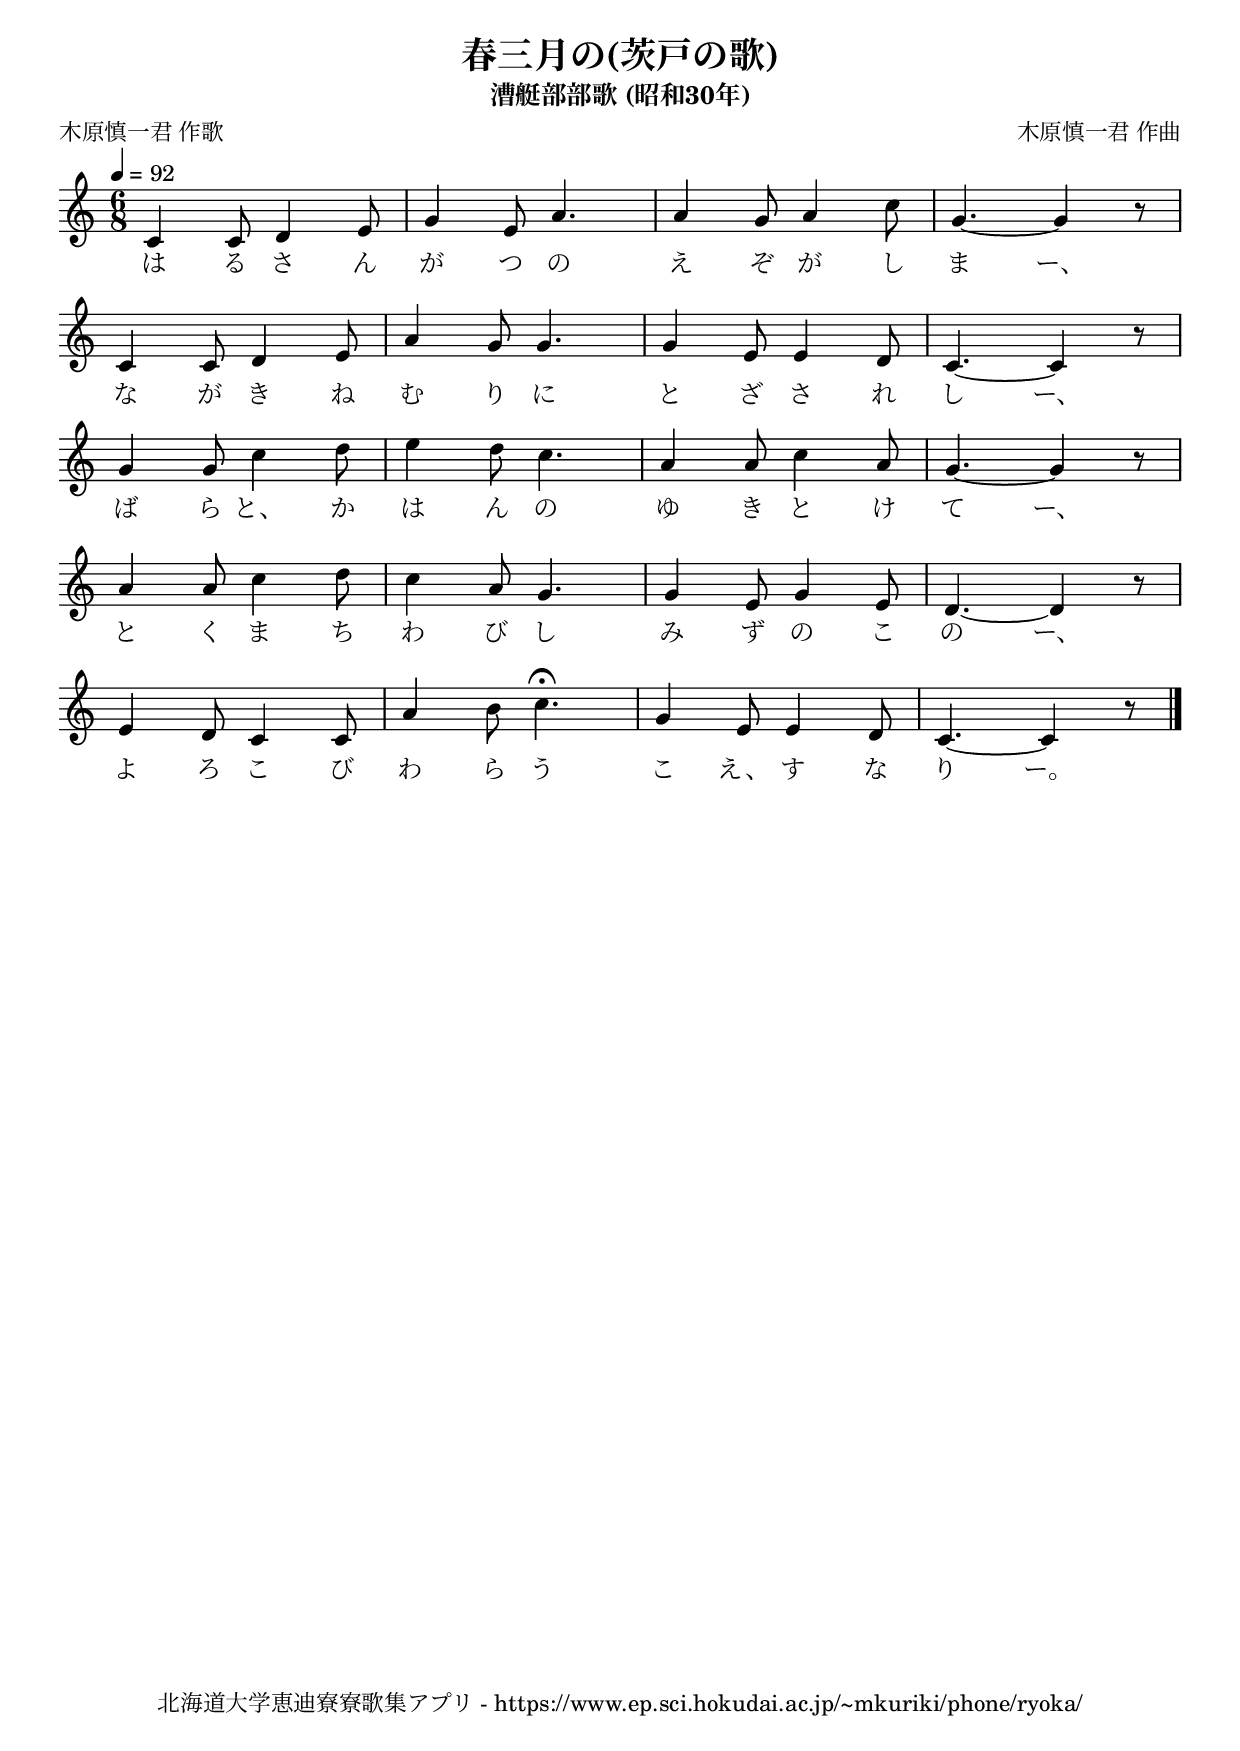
\version "2.18.2"

\paper {indent = 0}

\header {
  title = "春三月の(茨戸の歌)"
  subtitle = "漕艇部部歌 (昭和30年)"
  composer = "木原慎一君 作曲"
  poet = "木原慎一君 作歌"
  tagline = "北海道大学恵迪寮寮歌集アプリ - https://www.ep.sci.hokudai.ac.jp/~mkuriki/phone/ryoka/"
}

melody = \relative c'{
  \tempo 4 = 92
  \autoBeamOff
  \numericTimeSignature
  \override BreathingSign.text = \markup { \musicglyph #"scripts.upedaltoe" } % ブレスの記号指定
  \key c \major
  \time 6/8
  \set melismaBusyProperties = #'()
  c4 c8 d4 e8 |
  g4 e8 a4. |
  a4 g8 a4 c8 |
  g4. ~g4 r8 | \break
  c,4 c8 d4 e8 |
  a4 g8 g4. |
  g4 e8 e4 d8 |
  c4. ~ c4 r8 | \break
  g'4 g8 c4 d8 |
  e4 d8 c4. |
  a4 a8 c4 a8 |
  g4. ~ g4 r8 | \break
  a4 a8 c4 d8 |
  c4 a8 g4. |
  g4 e8 g4 e8 |
  d4. ~ d4 r8 | \break
  e4 d8 c4 c8 |
  a'4 b8 c4.\fermata |
  g4 e8 e4 d8 |
  c4. ~ c4 r8 
  \bar "|."
}

text = \lyricmode {
  は る さ ん が つ の え ぞ が し ま ー、
  な が き ね む り に と ざ さ れ し ー、
  ば ら と、 か は ん の ゆ き と け て ー、
  と く ま ち わ び し み ず の こ の ー、
  よ ろ こ び わ ら う こ え、 す な り ー。
}

\score {
  <<
    % ギターコード
    %{
    \new ChordNames \with {midiInstrument = #"acoustic guitar (nylon)"}{
      \set chordChanges = ##t
      \harmony
    }
    %}
    
    % メロディーライン
    \new Voice = "one"{\melody}
    % 歌詞
    \new Lyrics \lyricsto "one" \text
    % 太鼓
    % \new DrumStaff \with{
    %   \remove "Time_signature_engraver"
    %   drumStyleTable = #percussion-style
    %   \override StaffSymbol.line-count = #1
    %   \hide Stem
    % }
    % \drum
  >>
  
\midi {}
\layout {
  \context {
    \Score
    \remove "Bar_number_engraver"
  }
}

}


